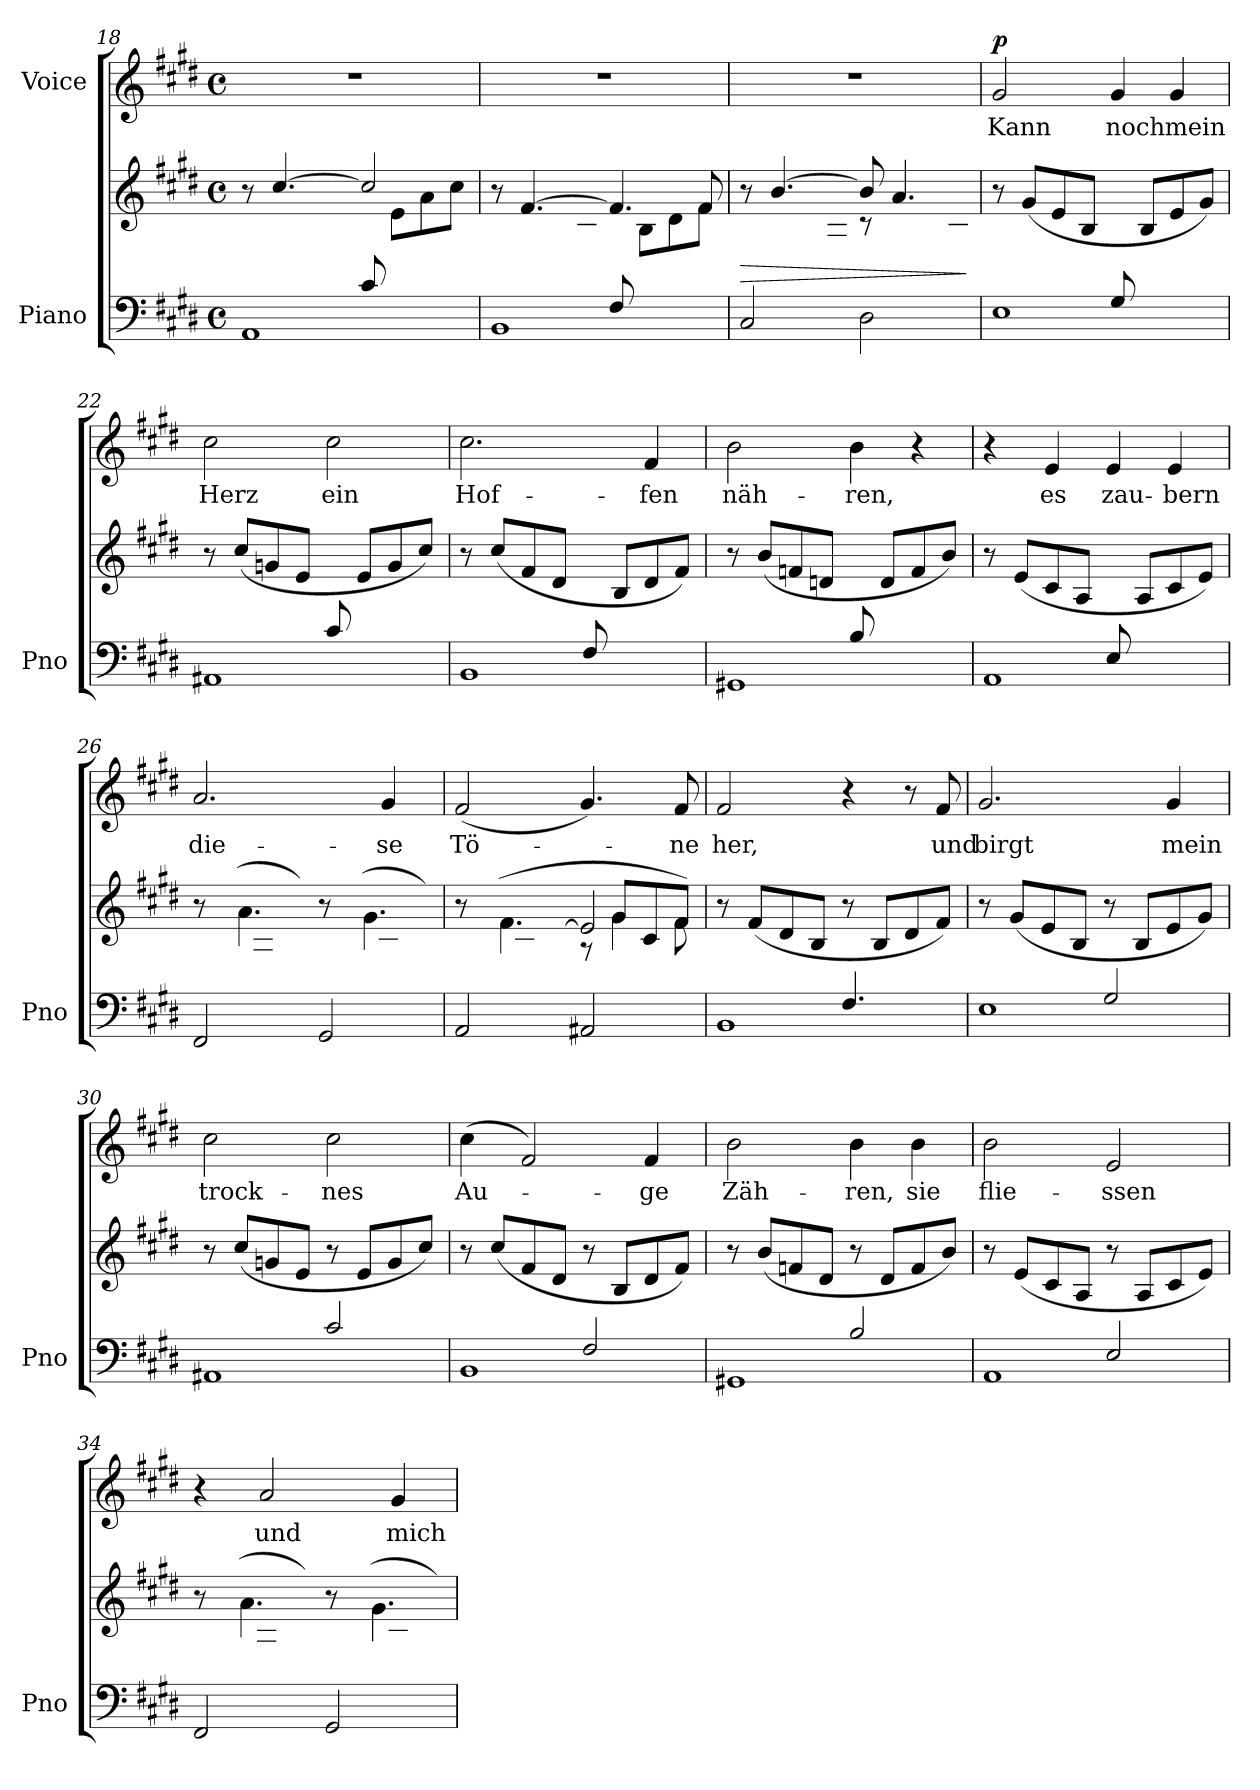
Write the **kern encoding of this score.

**kern	**kern	**dynam	**kern	**text	**dynam
*part2	*part2	*part2	*part1	*part1	*part1
*staff3	*staff2	*staff2/3	*staff1	*staff1	*staff1
*I"Piano	*	*	*I"Voice	*	*
*I'Pno	*	*	*	*	*
*clefF4	*clefG2	*	*clefG2	*	*
*k[f#c#g#d#]	*k[f#c#g#d#]	*	*k[f#c#g#d#]	*	*
*M4/4	*M4/4	*	*M4/4	*	*
*met(c)	*met(c)	*	*met(c)	*	*
=18	=18	=18	=18	=18	=18
*^	*^	*	*	*	*
2ryy	1AA	8r	8ryy	.	1r	.	.
.	.	[4.cc#/	8cc#\Lyy	.	.	.	.
.	.	.	8a\	.	.	.	.
.	.	.	8e\J	.	.	.	.
8c#/	.	2cc#/]	8ryy	.	.	.	.
4.ryy	.	.	8e\L	.	.	.	.
.	.	.	8a\	.	.	.	.
.	.	.	8cc#\J	.	.	.	.
=19	=19	=19	=19	=19	=19	=19	=19
2ryy	1BB	8r	8ryy	.	1r	.	.
.	.	[4.f#/	8f#\Lyy	.	.	.	.
.	.	.	8d#\	.	.	.	.
.	.	.	8B\J	.	.	.	.
8F#/	.	4.f#/]	8ryy	.	.	.	.
4.ryy	.	.	8B\L	.	.	.	.
.	.	.	8d#\	.	.	.	.
.	.	8f#/	8f#\J	.	.	.	.
*v	*v	*	*	*	*	*	*
=20	=20	=20	=20	=20	=20	=20
!	!	!	!LO:HP:b	!	!	!
2C#/	8r	8ryy	>	1r	.	.
.	[4.b/	8b\Lyy	.	.	.	.
.	.	8e\	.	.	.	.
.	.	8A\J	.	.	.	.
2D#\	8b/]	8r	.	.	.	.
.	4.a/	8a\Lyy	.	.	.	.
.	.	8f#\	.	.	.	.
.	.	8B\J	.	.	.	.
*	*v	*v	*	*	*	*
.	.	]	.	.	.
!!LO:LB:g=z
=21	=21	=21	=21	=21	=21
*^	*	*	*	*	*
!	!	!	!	!	!LO:LY:b	!LO:DY:a
2ryy	1E	8r	.	2g#/	Kann	p
.	.	(<8g#/L	.	.	.	.
.	.	8e/	.	.	.	.
.	.	8B/J	.	.	.	.
!	!	!	!	!	!LO:LY:b	!
8G#/	.	8ryy	.	4g#/	noch	.
4.ryy	.	8B/L	.	.	.	.
!	!	!	!	!	!LO:LY:b	!
.	.	8e/	.	4g#/	mein	.
.	.	8g#/J)	.	.	.	.
=22	=22	=22	=22	=22	=22	=22
!	!	!	!	!	!LO:LY:b	!
2ryy	1AA#X	8r	.	2cc#\	Herz	.
.	.	(<8cc#/L	.	.	.	.
.	.	8gn/	.	.	.	.
.	.	8e/J	.	.	.	.
!	!	!	!	!	!LO:LY:b	!
8c#/	.	8ryy	.	2cc#\	ein	.
4.ryy	.	8e/L	.	.	.	.
.	.	8g/	.	.	.	.
.	.	8cc#/J)	.	.	.	.
=23	=23	=23	=23	=23	=23	=23
!	!	!	!	!	!LO:LY:b	!
2ryy	1BB	8r	.	2.cc#\	Hof-	.
.	.	(<8cc#/L	.	.	.	.
.	.	8f#/	.	.	.	.
.	.	8d#/J	.	.	.	.
8F#/	.	8ryy	.	.	.	.
4.ryy	.	8B/L	.	.	.	.
!	!	!	!	!	!LO:LY:b	!
.	.	8d#/	.	4f#/	-fen	.
.	.	8f#/J)	.	.	.	.
=24	=24	=24	=24	=24	=24	=24
!	!	!	!	!	!LO:LY:b	!
2ryy	1GG#X	8r	.	2b\	näh-	.
.	.	(<8b/L	.	.	.	.
.	.	8fn/	.	.	.	.
.	.	8dn/J	.	.	.	.
!	!	!	!	!	!LO:LY:b	!
8B/	.	8ryy	.	4b\	-ren,	.
4.ryy	.	8d/L	.	.	.	.
.	.	8f/	.	4r	.	.
.	.	8b/J)	.	.	.	.
=25	=25	=25	=25	=25	=25	=25
2ryy	1AA	8r	.	4r	.	.
.	.	(<8e/L	.	.	.	.
!	!	!	!	!	!LO:LY:b	!
.	.	8c#/	.	4e/	es	.
.	.	8A/J	.	.	.	.
!	!	!	!	!	!LO:LY:b	!
8E/	.	8ryy	.	4e/	zau-	.
4.ryy	.	8A/L	.	.	.	.
!	!	!	!	!	!LO:LY:b	!
.	.	8c#/	.	4e/	-bern	.
.	.	8e/J)	.	.	.	.
*v	*v	*	*	*	*	*
!!LO:PB:g=z
=26	=26	=26	=26	=26	=26
*	*^	*	*	*	*
!	!	!	!	!	!LO:LY:b	!
2FF#/	8r	8ryy	.	2.a/	die-	.
.	(<8a/Lyy	4.a\	.	.	.	.
.	8A/	.	.	.	.	.
.	8d#/J)	.	.	.	.	.
2GG#/	8r	8ryy	.	.	.	.
.	(<8g#/Lyy	4.g#\	.	.	.	.
!	!	!	!	!	!LO:LY:b	!
.	8B/	.	.	4g#/	-se	.
.	8e/J)	.	.	.	.	.
=27	=27	=27	=27	=27	=27	=27
*	*	*^	*	*	*	*
!	!	!	!	!	!	!LO:LY:b	!
2AA/	8r	8ryy	2ryy	.	(<2f#/	Tö-	.
.	(<8f#/Lyy	4.f#\	.	.	.	.	.
.	8c#/	.	.	.	.	.	.
.	[8e/J	.	.	.	.	.	.
2AA#X/	2e/]	8ryy	8r	.	4.g#/)	.	.
.	.	4g#\	8g#/L	.	.	.	.
.	.	.	8c#/	.	.	.	.
!	!	!	!	!	!	!LO:LY:b	!
.	.	8f#\	8f#/J)	.	8f#/	-ne	.
=28	=28	=28	=28	=28	=28	=28	=28
*^	*	*	*	*	*	*	*
!	!	!	!	!	!	!	!LO:LY:b	!
*	*	*v	*v	*v	*	*	*	*
2ryy	1BB	8r	.	2f#/	her,	.
.	.	(<8f#/L	.	.	.	.
.	.	8d#/	.	.	.	.
.	.	8B/J	.	.	.	.
4.F#/	.	8r	.	4r	.	.
.	.	8B/L	.	.	.	.
.	.	8d#/	.	8r	.	.
!	!	!	!	!	!LO:LY:b	!
8ryy	.	8f#/J)	.	8f#/	und	.
=29	=29	=29	=29	=29	=29	=29
!	!	!	!	!	!LO:LY:b	!
2ryy	1E	8r	.	2.g#/	birgt	.
.	.	(<8g#/L	.	.	.	.
.	.	8e/	.	.	.	.
.	.	8B/J	.	.	.	.
2G#/	.	8r	.	.	.	.
.	.	8B/L	.	.	.	.
!	!	!	!	!	!LO:LY:b	!
.	.	8e/	.	4g#/	mein	.
.	.	8g#/J)	.	.	.	.
=30	=30	=30	=30	=30	=30	=30
!	!	!	!	!	!LO:LY:b	!
2ryy	1AA#X	8r	.	2cc#\	trock-	.
.	.	(<8cc#/L	.	.	.	.
.	.	8gn/	.	.	.	.
.	.	8e/J	.	.	.	.
!	!	!	!	!	!LO:LY:b	!
2c#/	.	8r	.	2cc#\	-nes	.
.	.	8e/L	.	.	.	.
.	.	8g/	.	.	.	.
.	.	8cc#/J)	.	.	.	.
!!LO:LB:g=z
=31	=31	=31	=31	=31	=31	=31
!	!	!	!	!	!LO:LY:b	!
2ryy	1BB	8r	.	(>4cc#\	Au-	.
.	.	(<8cc#/L	.	.	.	.
.	.	8f#/	.	2f#/)	.	.
.	.	8d#/J	.	.	.	.
2F#/	.	8r	.	.	.	.
.	.	8B/L	.	.	.	.
!	!	!	!	!	!LO:LY:b	!
.	.	8d#/	.	4f#/	-ge	.
.	.	8f#/J)	.	.	.	.
=32	=32	=32	=32	=32	=32	=32
!	!	!	!	!	!LO:LY:b	!
2ryy	1GG#X	8r	.	2b\	Zäh-	.
.	.	(<8b/L	.	.	.	.
.	.	8fn/	.	.	.	.
.	.	8d#/J	.	.	.	.
!	!	!	!	!	!LO:LY:b	!
2B/	.	8r	.	4b\	-ren,	.
.	.	8d#/L	.	.	.	.
!	!	!	!	!	!LO:LY:b	!
.	.	8f/	.	4b\	sie	.
.	.	8b/J)	.	.	.	.
=33	=33	=33	=33	=33	=33	=33
!	!	!	!	!	!LO:LY:b	!
2ryy	1AA	8r	.	2b\	flie-	.
.	.	(<8e/L	.	.	.	.
.	.	8c#/	.	.	.	.
.	.	8A/J	.	.	.	.
!	!	!	!	!	!LO:LY:b	!
2E/	.	8r	.	2e/	-ssen	.
.	.	8A/L	.	.	.	.
.	.	8c#/	.	.	.	.
.	.	8e/J)	.	.	.	.
*v	*v	*	*	*	*	*
=34	=34	=34	=34	=34	=34
*	*^	*	*	*	*
2FF#/	8r	8ryy	.	4r	.	.
.	(<8a/Lyy	4.a\	.	.	.	.
!	!	!	!	!	!LO:LY:b	!
.	8A/	.	.	2a/	und	.
.	8d#/J)	.	.	.	.	.
2GG#/	8r	8ryy	.	.	.	.
.	(<8g#/Lyy	4.g#\	.	.	.	.
!	!	!	!	!	!LO:LY:b	!
.	8B/	.	.	4g#/	mich	.
.	8e/J)	.	.	.	.	.
*	*v	*v	*	*	*	*
=	=	=	=	=	=
*-	*-	*-	*-	*-	*-
